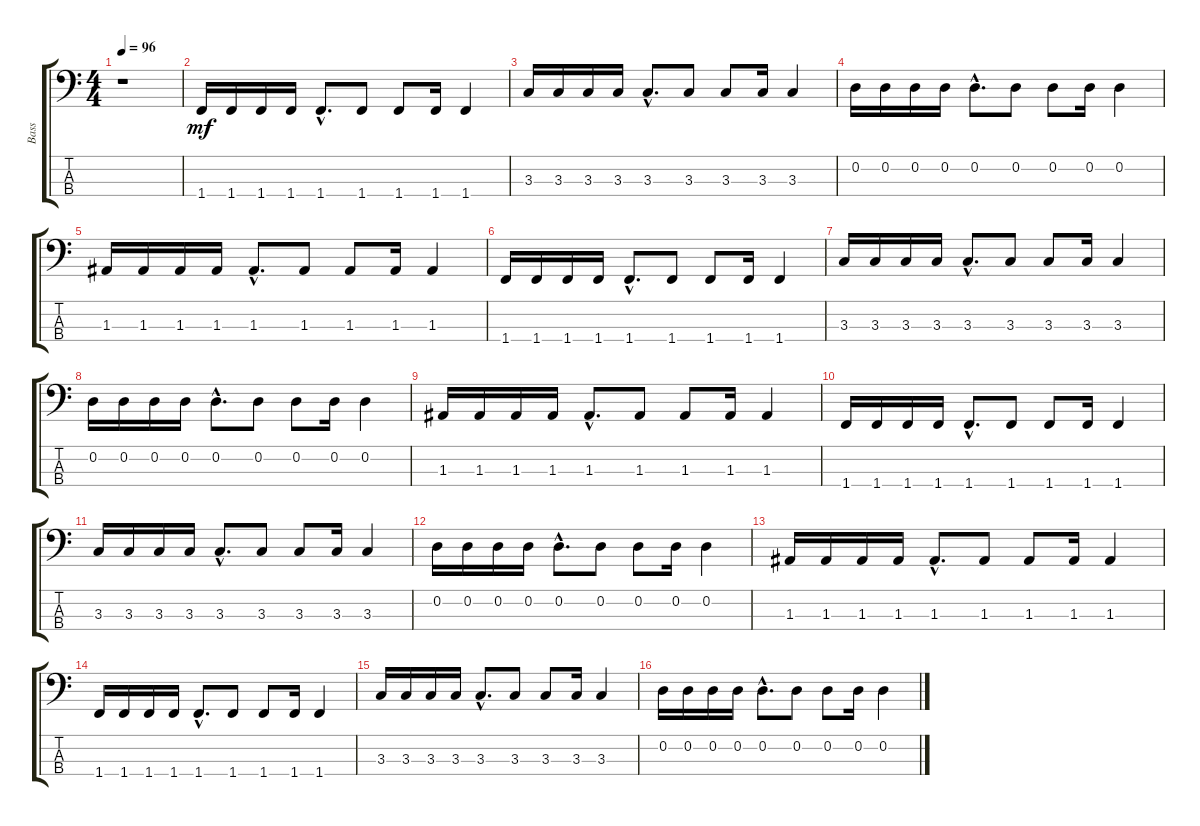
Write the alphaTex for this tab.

\track ("Bass" "Bass") {instrument electricbassfinger}
\staff {score tabs}
\tuning (G2 D2 A1 E1) {hide}
\ts (4 4)
\tempo 96
\clef f4
\ks c
r.1{dy mf} |
1.4.16 1.4.16 1.4.16 1.4.16 1.4{hac}.8{d} 1.4.8 1.4.8 1.4.16 1.4.4 |
3.3.16 3.3.16 3.3.16 3.3.16 3.3{hac}.8{d} 3.3.8 3.3.8 3.3.16 3.3.4 |
0.2.16 0.2.16 0.2.16 0.2.16 0.2{hac}.8{d} 0.2.8 0.2.8 0.2.16 0.2.4 |
1.3.16 1.3.16 1.3.16 1.3.16 1.3{hac}.8{d} 1.3.8 1.3.8 1.3.16 1.3.4 |
1.4.16 1.4.16 1.4.16 1.4.16 1.4{hac}.8{d} 1.4.8 1.4.8 1.4.16 1.4.4 |
3.3.16 3.3.16 3.3.16 3.3.16 3.3{hac}.8{d} 3.3.8 3.3.8 3.3.16 3.3.4 |
0.2.16 0.2.16 0.2.16 0.2.16 0.2{hac}.8{d} 0.2.8 0.2.8 0.2.16 0.2.4 |
1.3.16 1.3.16 1.3.16 1.3.16 1.3{hac}.8{d} 1.3.8 1.3.8 1.3.16 1.3.4 |
1.4.16 1.4.16 1.4.16 1.4.16 1.4{hac}.8{d} 1.4.8 1.4.8 1.4.16 1.4.4 |
3.3.16 3.3.16 3.3.16 3.3.16 3.3{hac}.8{d} 3.3.8 3.3.8 3.3.16 3.3.4 |
0.2.16 0.2.16 0.2.16 0.2.16 0.2{hac}.8{d} 0.2.8 0.2.8 0.2.16 0.2.4 |
1.3.16 1.3.16 1.3.16 1.3.16 1.3{hac}.8{d} 1.3.8 1.3.8 1.3.16 1.3.4 |
1.4.16 1.4.16 1.4.16 1.4.16 1.4{hac}.8{d} 1.4.8 1.4.8 1.4.16 1.4.4 |
3.3.16 3.3.16 3.3.16 3.3.16 3.3{hac}.8{d} 3.3.8 3.3.8 3.3.16 3.3.4 |
0.2.16 0.2.16 0.2.16 0.2.16 0.2{hac}.8{d} 0.2.8 0.2.8 0.2.16 0.2.4
